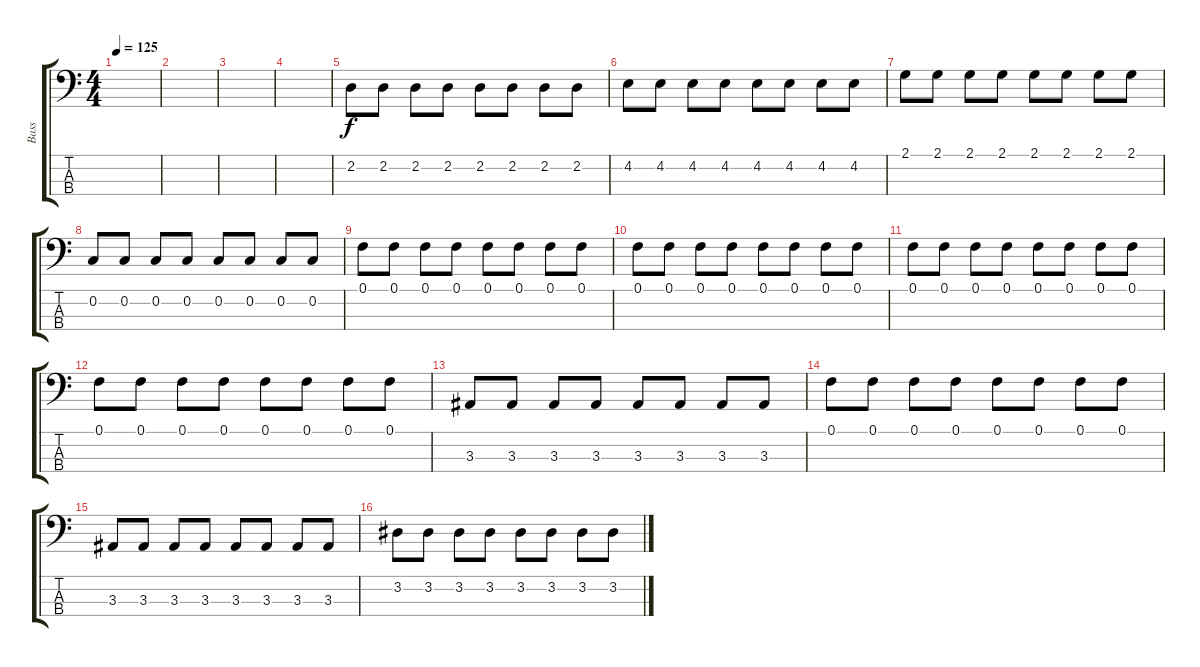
\track ("Bass" "Bass") {instrument electricbassfinger}
\staff {score tabs}
\tuning (F2 C2 G1 D1) {hide}
\ts (4 4)
\tempo 125
\clef f4
\ks c
|
|
|
|
2.2.8 2.2.8 2.2.8 2.2.8 2.2.8 2.2.8 2.2.8 2.2.8 |
4.2.8 4.2.8 4.2.8 4.2.8 4.2.8 4.2.8 4.2.8 4.2.8 |
2.1.8 2.1.8 2.1.8 2.1.8 2.1.8 2.1.8 2.1.8 2.1.8 |
0.2.8 0.2.8 0.2.8 0.2.8 0.2.8 0.2.8 0.2.8 0.2.8 |
0.1.8 0.1.8 0.1.8 0.1.8 0.1.8 0.1.8 0.1.8 0.1.8 |
0.1.8 0.1.8 0.1.8 0.1.8 0.1.8 0.1.8 0.1.8 0.1.8 |
0.1.8 0.1.8 0.1.8 0.1.8 0.1.8 0.1.8 0.1.8 0.1.8 |
0.1.8 0.1.8 0.1.8 0.1.8 0.1.8 0.1.8 0.1.8 0.1.8 |
3.3.8 3.3.8 3.3.8 3.3.8 3.3.8 3.3.8 3.3.8 3.3.8 |
0.1.8 0.1.8 0.1.8 0.1.8 0.1.8 0.1.8 0.1.8 0.1.8 |
3.3.8 3.3.8 3.3.8 3.3.8 3.3.8 3.3.8 3.3.8 3.3.8 |
3.2.8 3.2.8 3.2.8 3.2.8 3.2.8 3.2.8 3.2.8 3.2.8
